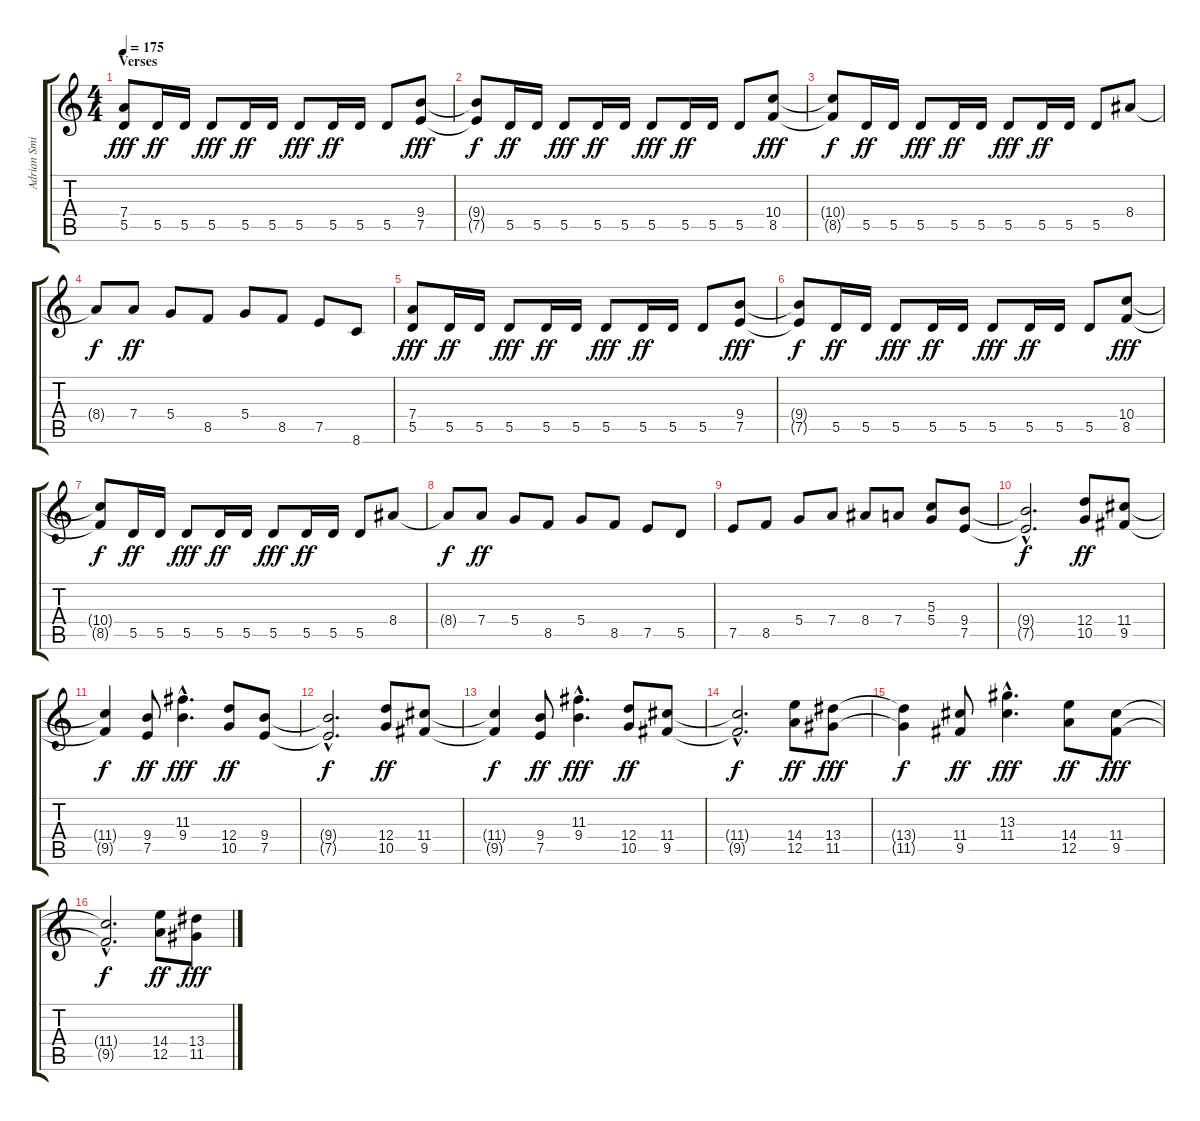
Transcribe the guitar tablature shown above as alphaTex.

\track ("Adrian Smith" "Adrian Smi") {instrument overdrivenguitar}
\staff {score tabs}
\tuning (E4 B3 G3 D3 A2 E2) {hide}
\ts (4 4)
\section ("" "Verses")
\tempo 175
\clef g2
\ks c
(7.4 5.5).8{dy fff} 5.5.16{dy ff} 5.5.16 5.5.8{dy fff} 5.5.16{dy ff} 5.5.16 5.5.8{dy fff} 5.5.16{dy ff} 5.5.16 5.5.8 (9.4 7.5).8{dy fff} |
(9.4{t} 7.5{t}).8{dy f} 5.5.16{dy ff} 5.5.16 5.5.8{dy fff} 5.5.16{dy ff} 5.5.16 5.5.8{dy fff} 5.5.16{dy ff} 5.5.16 5.5.8 (10.4 8.5).8{dy fff} |
(10.4{t} 8.5{t}).8{dy f} 5.5.16{dy ff} 5.5.16 5.5.8{dy fff} 5.5.16{dy ff} 5.5.16 5.5.8{dy fff} 5.5.16{dy ff} 5.5.16 5.5.8 8.4.8 |
8.4{t}.8{dy f} 7.4.8{dy ff} 5.4.8 8.5.8 5.4.8 8.5.8 7.5.8 8.6.8 |
(7.4 5.5).8{dy fff} 5.5.16{dy ff} 5.5.16 5.5.8{dy fff} 5.5.16{dy ff} 5.5.16 5.5.8{dy fff} 5.5.16{dy ff} 5.5.16 5.5.8 (9.4 7.5).8{dy fff} |
(9.4{t} 7.5{t}).8{dy f} 5.5.16{dy ff} 5.5.16 5.5.8{dy fff} 5.5.16{dy ff} 5.5.16 5.5.8{dy fff} 5.5.16{dy ff} 5.5.16 5.5.8 (10.4 8.5).8{dy fff} |
(10.4{t} 8.5{t}).8{dy f} 5.5.16{dy ff} 5.5.16 5.5.8{dy fff} 5.5.16{dy ff} 5.5.16 5.5.8{dy fff} 5.5.16{dy ff} 5.5.16 5.5.8 8.4.8 |
8.4{t}.8{dy f} 7.4.8{dy ff} 5.4.8 8.5.8 5.4.8 8.5.8 7.5.8 5.5.8 |
7.5.8 8.5.8 5.4.8 7.4.8 8.4.8 7.4.8 (5.3 5.4).8 (9.4 7.5).8 |
(9.4{hac t} 7.5{hac t}).2{d dy f} (12.4 10.5).8{dy ff} (11.4 9.5).8 |
(11.4{t} 9.5{t}).4{dy f} (9.4 7.5).8{dy ff} (11.3{hac} 9.4{hac}).4{d dy fff} (12.4 10.5).8{dy ff} (9.4 7.5).8 |
(9.4{hac t} 7.5{hac t}).2{d dy f} (12.4 10.5).8{dy ff} (11.4 9.5).8 |
(11.4{t} 9.5{t}).4{dy f} (9.4 7.5).8{dy ff} (11.3{hac} 9.4{hac}).4{d dy fff} (12.4 10.5).8{dy ff} (11.4 9.5).8 |
(11.4{hac t} 9.5{hac t}).2{d dy f} (14.4 12.5).8{dy ff} (13.4 11.5).8{dy fff} |
(13.4{t} 11.5{t}).4{dy f} (11.4 9.5).8{dy ff} (13.3{hac} 11.4{hac}).4{d dy fff} (14.4 12.5).8{dy ff} (11.4 9.5).8{dy fff} |
(11.4{hac t} 9.5{hac t}).2{d dy f} (14.4 12.5).8{dy ff} (13.4 11.5).8{dy fff}
